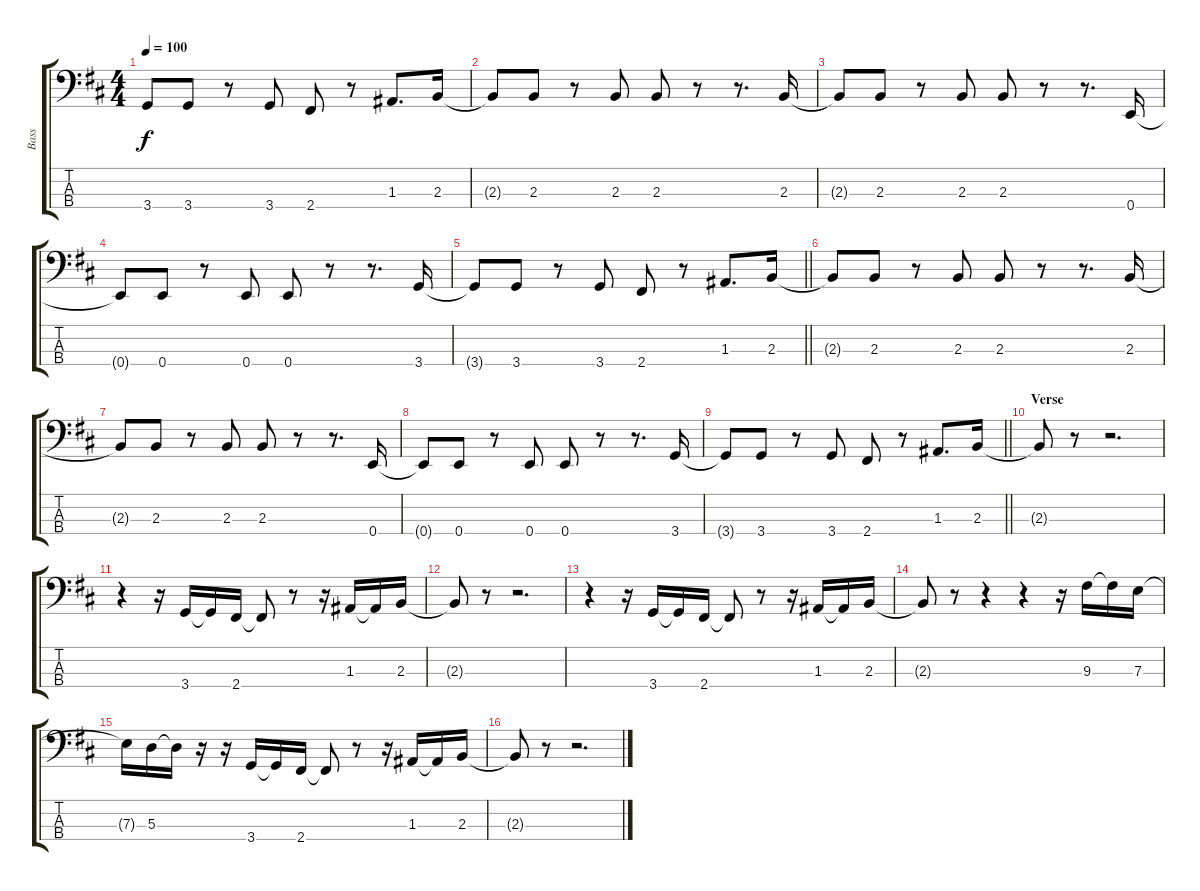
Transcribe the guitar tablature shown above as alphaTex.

\track ("Bass" "Bass") {instrument electricbassfinger}
\staff {score tabs}
\tuning (G2 D2 A1 E1) {hide}
\ts (4 4)
\tempo 100
\clef f4
\ks bminor
3.4{t}.8{dy f} 3.4.8 r.8 3.4.8 2.4.8 r.8 1.3.8{d} 2.3.16 |
2.3{t}.8 2.3.8 r.8 2.3.8 2.3.8 r.8 r.8{d} 2.3.16 |
2.3{t}.8 2.3.8 r.8 2.3.8 2.3.8 r.8 r.8{d} 0.4.16 |
0.4{t}.8 0.4.8 r.8 0.4.8 0.4.8 r.8 r.8{d} 3.4.16 |
\barLineRight lightlight
3.4{t}.8 3.4.8 r.8 3.4.8 2.4.8 r.8 1.3.8{d} 2.3.16 |
2.3{t}.8 2.3.8 r.8 2.3.8 2.3.8 r.8 r.8{d} 2.3.16 |
2.3{t}.8 2.3.8 r.8 2.3.8 2.3.8 r.8 r.8{d} 0.4.16 |
0.4{t}.8 0.4.8 r.8 0.4.8 0.4.8 r.8 r.8{d} 3.4.16 |
\barLineRight lightlight
3.4{t}.8 3.4.8 r.8 3.4.8 2.4.8 r.8 1.3.8{d} 2.3.16 |
\section ("" "Verse")
2.3{t}.8 r.8 r.2{d} |
r.4 r.16 3.4.16 3.4{t}.16 2.4.16 2.4{t}.8 r.8 r.16 1.3.16 1.3{t}.16 2.3.16 |
2.3{t}.8 r.8 r.2{d} |
r.4 r.16 3.4.16 3.4{t}.16 2.4.16 2.4{t}.8 r.8 r.16 1.3.16 1.3{t}.16 2.3.16 |
2.3{t}.8 r.8 r.4 r.4 r.16 9.3.16 9.3{t}.16 7.3.16 |
7.3{t}.16 5.3.16 5.3{t}.16 r.16 r.16 3.4.16 3.4{t}.16 2.4.16 2.4{t}.8 r.8 r.16 1.3.16 1.3{t}.16 2.3.16 |
2.3{t}.8 r.8 r.2{d}
